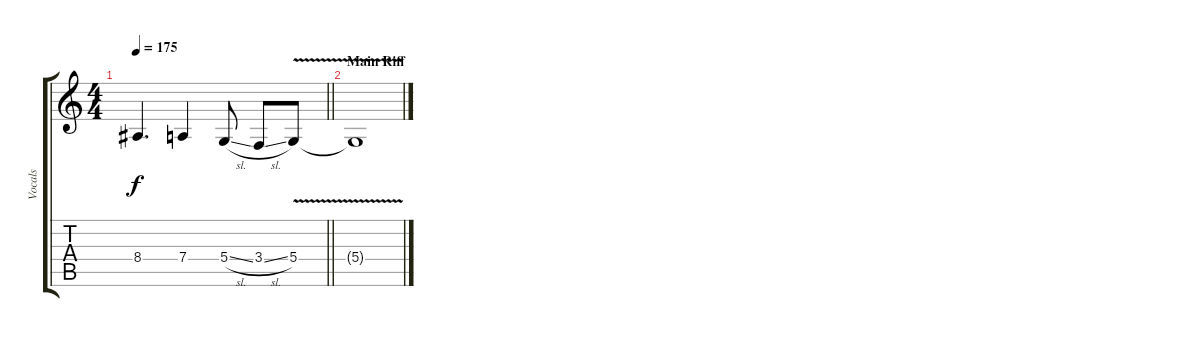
\track ("Vocals" "Vocals") {instrument lead6voice}
\staff {score tabs}
\tuning (E4 B3 G3 D3 A2 E2) {hide}
\ts (4 4)
\tempo 175
\clef g2
\barLineRight lightlight
\ks c
8.4.4{d dy f} 7.4.4 5.4{sl}.8 3.4{sl}.8 5.4{v}.8 |
\section ("" "Main Riff")
5.4{t}.1
